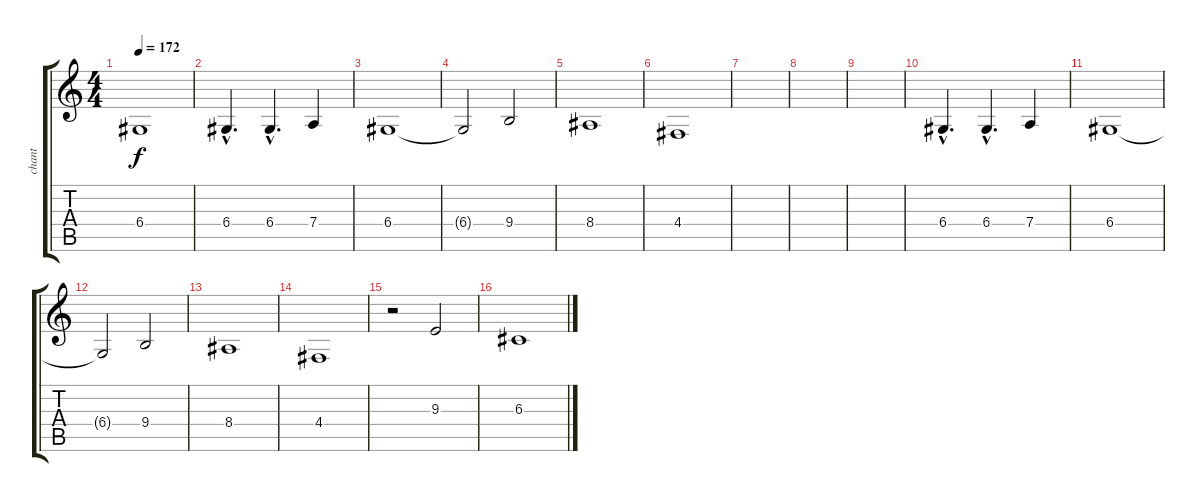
\track ("chant" "chant") {instrument choiraahs}
\staff {score tabs}
\tuning (E4 B3 G3 D3 A2 E2) {hide}
\ts (4 4)
\tempo 172
\clef g2
\ks c
6.4.1{dy f} |
6.4{hac}.4{d} 6.4{hac}.4{d} 7.4.4 |
6.4.1 |
6.4{t}.2 9.4.2 |
8.4.1 |
4.4.1 |
|
|
|
6.4{hac}.4{d} 6.4{hac}.4{d} 7.4.4 |
6.4.1 |
6.4{t}.2 9.4.2 |
8.4.1 |
4.4.1 |
r.2 9.3.2 |
6.3.1
